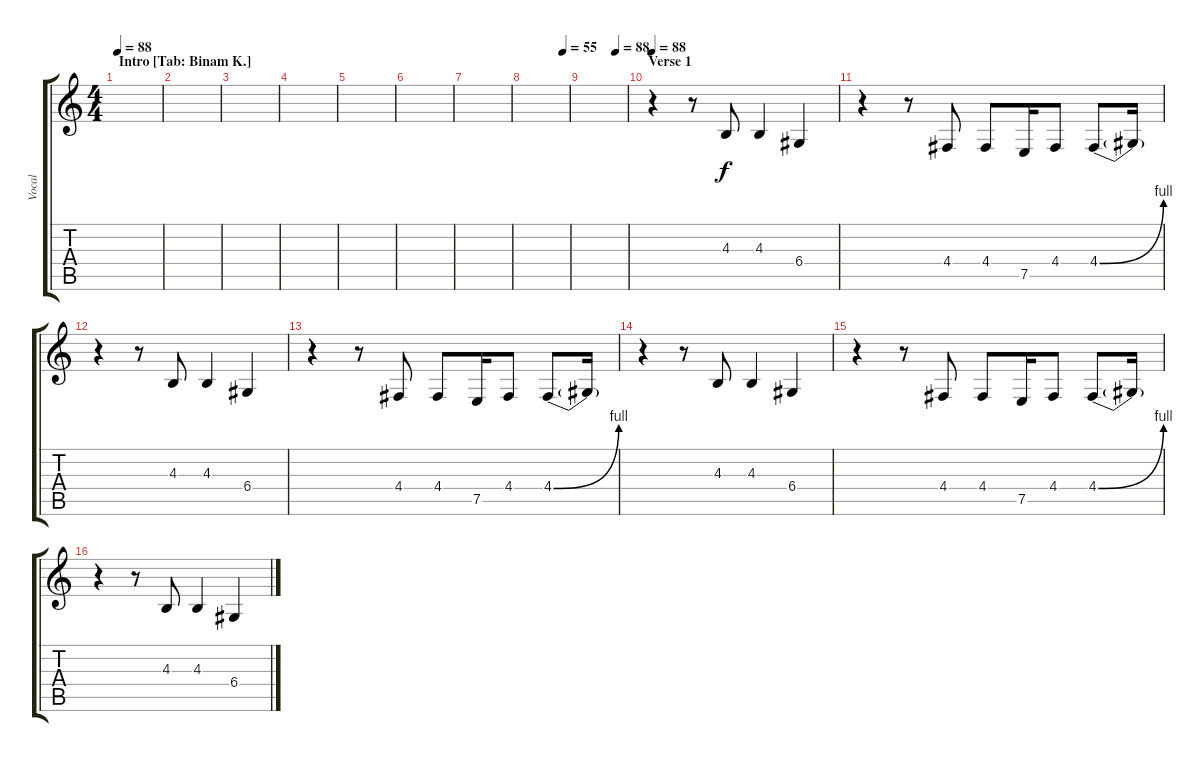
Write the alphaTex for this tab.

\track ("Vocal" "Vocal") {instrument bassoon}
\staff {score tabs}
\tuning (E4 B3 G3 D3 A2 E2) {hide}
\ts (4 4)
\section ("" "Intro [Tab: Binam K.]")
\tempo 88
\clef g2
\ks c
|
|
|
|
|
|
|
\tempo (55 0.875)
|
\tempo (88 0.75)
|
\section ("" "Verse 1")
\tempo 88
r.4 r.8 4.3.8 4.3.4 6.4.4 |
r.4 r.8 4.4.8 4.4.8 7.5.16 4.4.8 4.4{be (bend 0 0 60 4)}.8 4.4{t}.16 |
r.4 r.8 4.3.8 4.3.4 6.4.4 |
r.4 r.8 4.4.8 4.4.8 7.5.16 4.4.8 4.4{be (bend 0 0 60 4)}.8 4.4{t}.16 |
r.4 r.8 4.3.8 4.3.4 6.4.4 |
r.4 r.8 4.4.8 4.4.8 7.5.16 4.4.8 4.4{be (bend 0 0 60 4)}.8 4.4{t}.16 |
r.4 r.8 4.3.8 4.3.4 6.4.4
